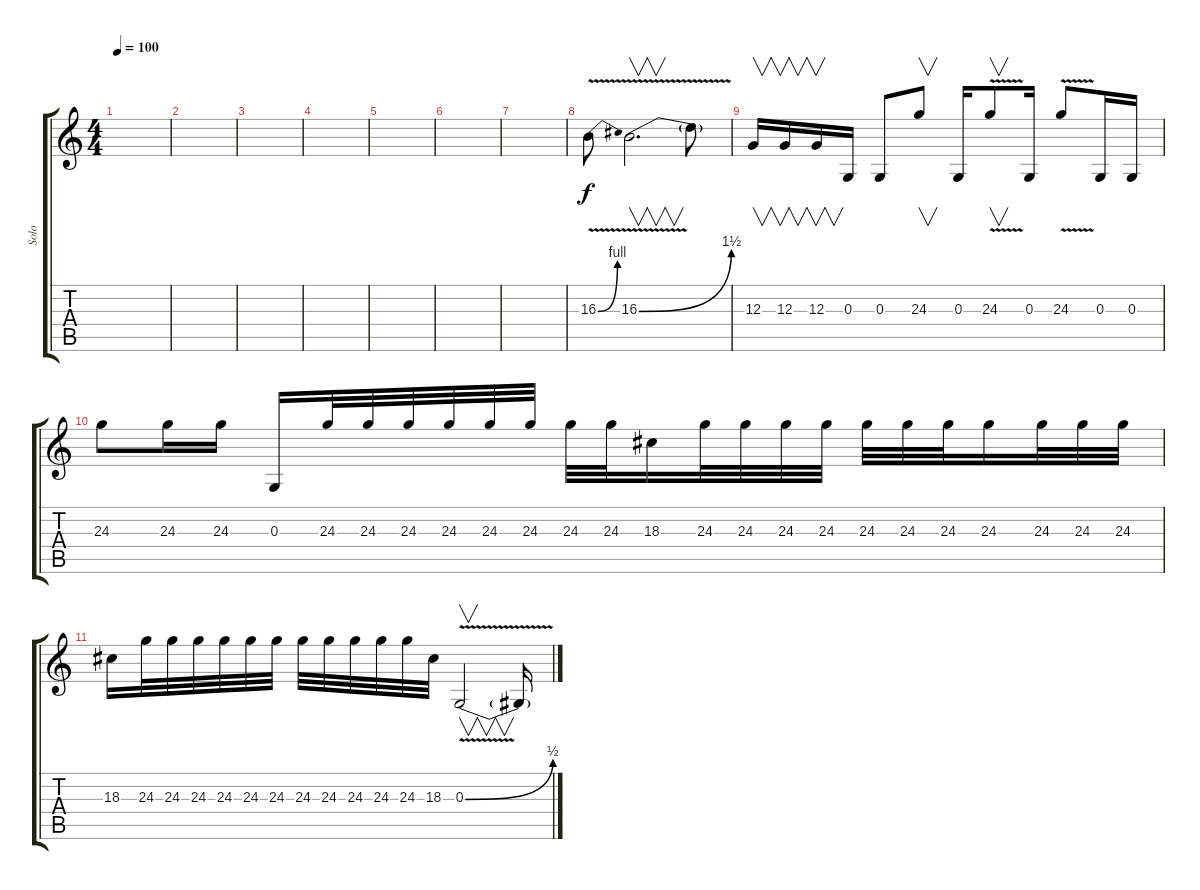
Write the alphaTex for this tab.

\track ("Solo" "Solo") {instrument lead2sawtooth}
\staff {score tabs}
\tuning (E4 B3 G3 D3 A2 E2) {hide}
\ts (4 4)
\tempo 100
\clef g2
\ks c
|
|
|
|
|
|
|
16.3{be (bend 0 0 60 4) v}.8 16.3{be (bend 0 0 60 6) v}.2{v d} 16.3{t}.8{dy f} |
12.3.16{v} 12.3.16{v} 12.3.16{v} 0.3.16 0.3.8 24.3.8{v} 0.3.16 24.3{v}.8{v} 0.3.16 24.3{v}.8 0.3.16 0.3.16 |
24.3.8 24.3.16 24.3.16 0.3.16 24.3.32 24.3.32 24.3.32 24.3.32 24.3.32 24.3.32 24.3.32 24.3.32 18.3.16 24.3.32 24.3.32 24.3.32 24.3.32 24.3.32 24.3.32 24.3.32 24.3.16 24.3.32 24.3.32 24.3.32 |
18.3.16 24.3.32 24.3.32 24.3.32 24.3.32 24.3.32 24.3.32 24.3.32 24.3.32 24.3.32 24.3.32 24.3.32 18.3.32 0.3{be (bend 0 0 60 2) v}.2{v} 0.3{t}.16
